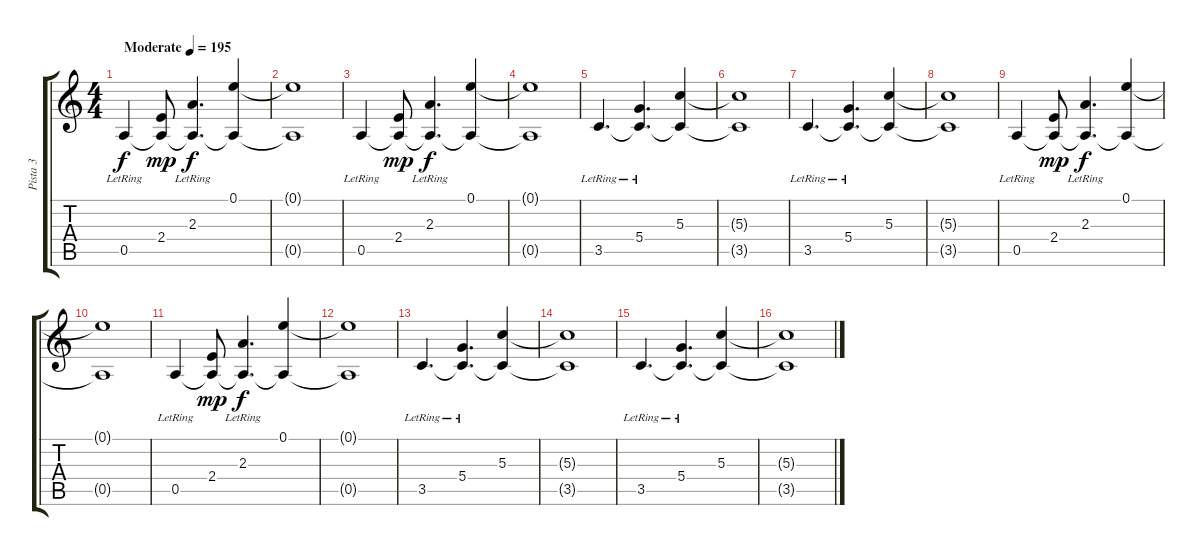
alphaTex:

\track ("Pista 3" "Pista 3") {instrument electricguitarjazz}
\staff {score tabs}
\tuning (E4 B3 G3 D3 A2 E2) {hide}
\ts (4 4)
\tempo (195 "Moderate")
\clef g2
\ks c
0.5{lr}.4{dy f instrument electricguitarjazz} (2.4 0.5{t}).8{dy mp} (2.3{lr} 0.5{t}).4{d dy f} (0.1 0.5{t}).4 |
(0.1{t} 0.5{t}).1 |
0.5{lr}.4 (2.4 0.5{t}).8{dy mp} (2.3{lr} 0.5{t}).4{d dy f} (0.1 0.5{t}).4 |
(0.1{t} 0.5{t}).1 |
3.5{lr}.4{d} (5.4{lr} 3.5{t}).4{d} (5.3 3.5{t}).4 |
(5.3{t} 3.5{t}).1 |
3.5{lr}.4{d} (5.4{lr} 3.5{t}).4{d} (5.3 3.5{t}).4 |
(5.3{t} 3.5{t}).1 |
0.5{lr}.4 (2.4 0.5{t}).8{dy mp} (2.3{lr} 0.5{t}).4{d dy f} (0.1 0.5{t}).4 |
(0.1{t} 0.5{t}).1 |
0.5{lr}.4 (2.4 0.5{t}).8{dy mp} (2.3{lr} 0.5{t}).4{d dy f} (0.1 0.5{t}).4 |
(0.1{t} 0.5{t}).1 |
3.5{lr}.4{d} (5.4{lr} 3.5{t}).4{d} (5.3 3.5{t}).4 |
(5.3{t} 3.5{t}).1 |
3.5{lr}.4{d} (5.4{lr} 3.5{t}).4{d} (5.3 3.5{t}).4 |
(5.3{t} 3.5{t}).1
